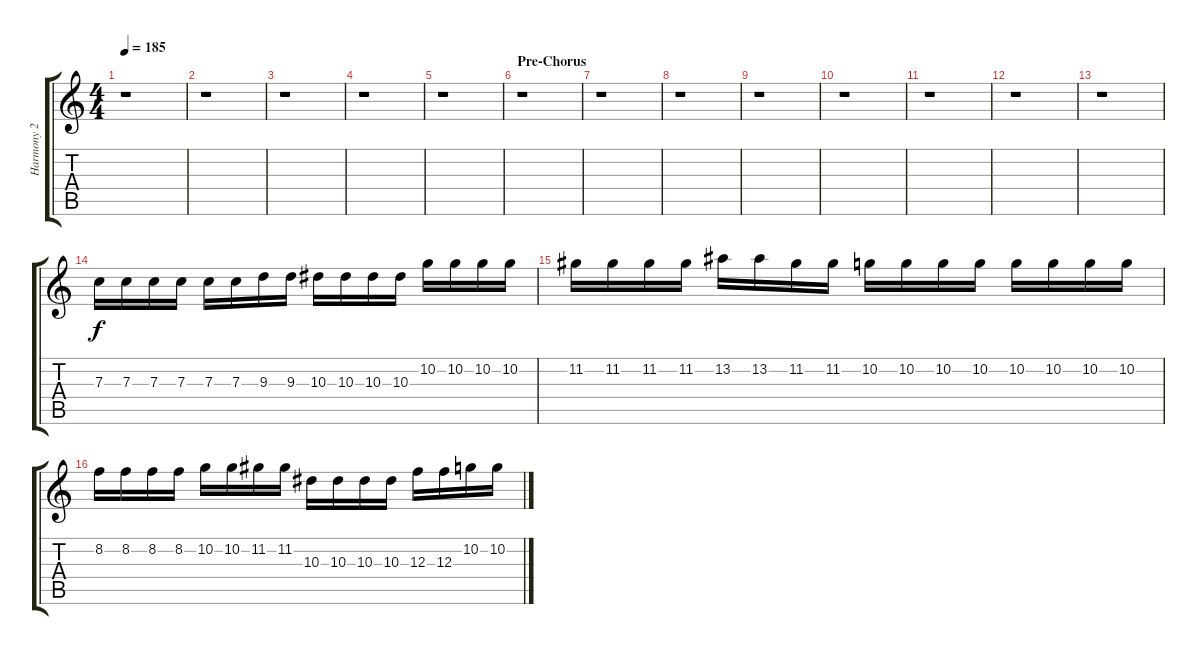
\track ("Harmony 2" "Harmony 2") {instrument overdrivenguitar}
\staff {score tabs}
\tuning (D4 A3 F3 C3 G2 C2) {hide}
\ts (4 4)
\tempo 185
\clef g2
\ks aminor
r.1{dy f} |
r.1 |
r.1 |
r.1 |
r.1 |
\section ("" "Pre-Chorus")
r.1 |
r.1 |
r.1 |
r.1 |
r.1 |
r.1 |
r.1 |
r.1 |
7.3.16 7.3.16 7.3.16 7.3.16 7.3.16 7.3.16 9.3.16 9.3.16 10.3.16 10.3.16 10.3.16 10.3.16 10.2.16 10.2.16 10.2.16 10.2.16 |
11.2.16 11.2.16 11.2.16 11.2.16 13.2.16 13.2.16 11.2.16 11.2.16 10.2.16 10.2.16 10.2.16 10.2.16 10.2.16 10.2.16 10.2.16 10.2.16 |
8.2.16 8.2.16 8.2.16 8.2.16 10.2.16 10.2.16 11.2.16 11.2.16 10.3.16 10.3.16 10.3.16 10.3.16 12.3.16 12.3.16 10.2.16 10.2.16
